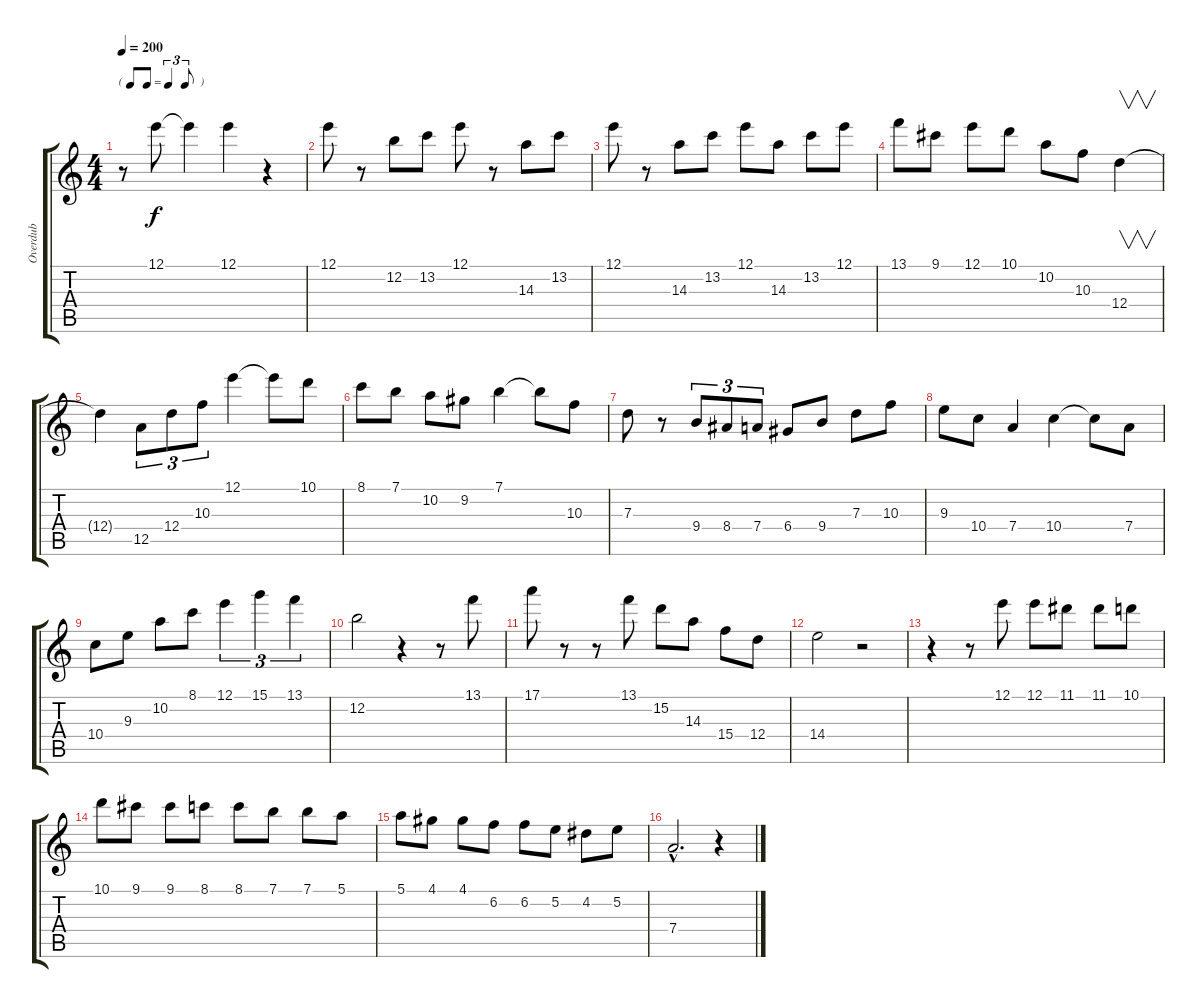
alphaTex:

\track ("Overdub" "Overdub") {instrument electricbasspick}
\staff {score tabs}
\tuning (E4 B3 G3 D3 A2 E2) {hide}
\ts (4 4)
\tf triplet8th
\tempo 200
\clef g2
\ks c
r.8{dy f} 12.1.8 12.1{t}.4 12.1.4 r.4 |
12.1.8 r.8 12.2.8 13.2.8 12.1.8 r.8 14.3.8 13.2.8 |
12.1.8 r.8 14.3.8 13.2.8 12.1.8 14.3.8 13.2.8 12.1.8 |
13.1.8 9.1.8 12.1.8 10.1.8 10.2.8 10.3.8 12.4.4{v} |
12.4{t}.4 12.5.8{tu (3 2)} 12.4.8{tu (3 2)} 10.3.8{tu (3 2)} 12.1.4 12.1{t}.8 10.1.8 |
8.1.8 7.1.8 10.2.8 9.2.8 7.1.4 7.1{t}.8 10.3.8 |
7.3.8 r.8 9.4.8{tu (3 2)} 8.4.8{tu (3 2)} 7.4.8{tu (3 2)} 6.4.8 9.4.8 7.3.8 10.3.8 |
9.3.8 10.4.8 7.4.4 10.4.4 10.4{t}.8 7.4.8 |
10.4.8 9.3.8 10.2.8 8.1.8 12.1.4{tu (3 2)} 15.1.4{tu (3 2)} 13.1.4{tu (3 2)} |
12.2.2 r.4 r.8 13.1.8 |
17.1.8 r.8 r.8 13.1.8 15.2.8 14.3.8 15.4.8 12.4.8 |
14.4.2 r.2 |
r.4 r.8 12.1.8 12.1.8 11.1.8 11.1.8 10.1.8 |
10.1.8 9.1.8 9.1.8 8.1.8 8.1.8 7.1.8 7.1.8 5.1.8 |
5.1.8 4.1.8 4.1.8 6.2.8 6.2.8 5.2.8 4.2.8 5.2.8 |
7.4{hac}.2{d} r.4
